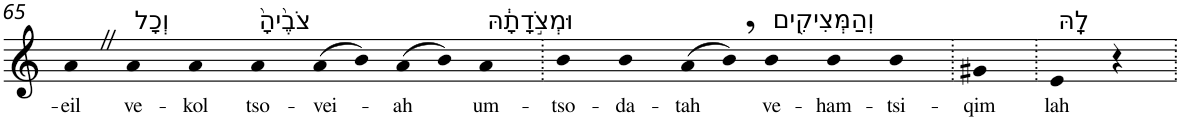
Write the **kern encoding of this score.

**kern	**text
*part1	*part1
*staff1	*staff1
*I"Piano	*
*I'Pno	*
!!LO:PB:g=z
*clefG2	*
*k[]	*
=65	=65
!	!LO:LY:b
4aZ	-eil
!LO:TX:a:t=וְכָל	!
!	!LO:LY:b
4a	ve-
!	!LO:LY:b
4a	-kol
!LO:TX:a:t=צֹבֶ֙יהָ֙	!
!	!LO:LY:b
4a	tso-
!	!LO:LY:b
(8a	-vei-
8b)	.
!	!LO:LY:b
(8a	-ah
8b)	.
!LO:TX:a:t=וּמְצֹ֣דָתָ֔הּ	!
!	!LO:LY:b
4a	um-
=66.	=66.
!	!LO:LY:b
4b	-tso-
!	!LO:LY:b
4b	-da-
!	!LO:LY:b
(8a	-tah
8b,)	.
!LO:TX:a:t=וְהַמְּצִיקִ֖ים	!
!	!LO:LY:b
4b	ve-
!	!LO:LY:b
4b	-ham-
!	!LO:LY:b
4b	-tsi-
=67.	=67.
!	!LO:LY:b
4g#X	-qim
=68.	=68.
!LO:TX:a:t=לָֽהּ	!
!	!LO:LY:b
4e	lah
4r	.
=.	=.
*-	*-
